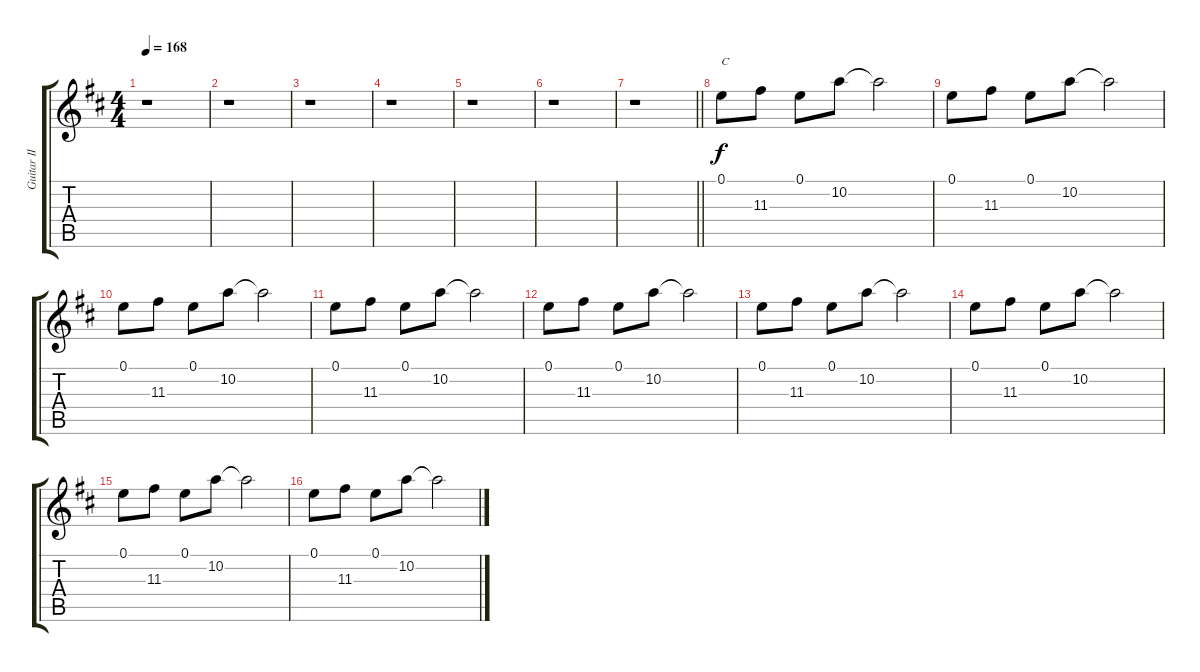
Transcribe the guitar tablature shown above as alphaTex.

\track ("Guitar II" "Guitar II") {instrument distortionguitar}
\staff {score tabs}
\tuning (E4 B3 G3 D3 A2 E2) {hide}
\ts (4 4)
\tempo 168
\clef g2
\ks d
r.1{dy f} |
r.1 |
r.1 |
r.1 |
r.1 |
r.1 |
\barLineRight lightlight
r.1 |
0.1.8{txt "C" volume 12 instrument electricguitarclean} 11.3.8 0.1.8 10.2.8 10.2{t}.2 |
0.1.8 11.3.8 0.1.8 10.2.8 10.2{t}.2 |
0.1.8 11.3.8 0.1.8 10.2.8 10.2{t}.2 |
0.1.8 11.3.8 0.1.8 10.2.8 10.2{t}.2 |
0.1.8 11.3.8 0.1.8 10.2.8 10.2{t}.2 |
0.1.8 11.3.8 0.1.8 10.2.8 10.2{t}.2 |
0.1.8 11.3.8 0.1.8 10.2.8 10.2{t}.2 |
0.1.8 11.3.8 0.1.8 10.2.8 10.2{t}.2 |
0.1.8 11.3.8 0.1.8 10.2.8 10.2{t}.2
